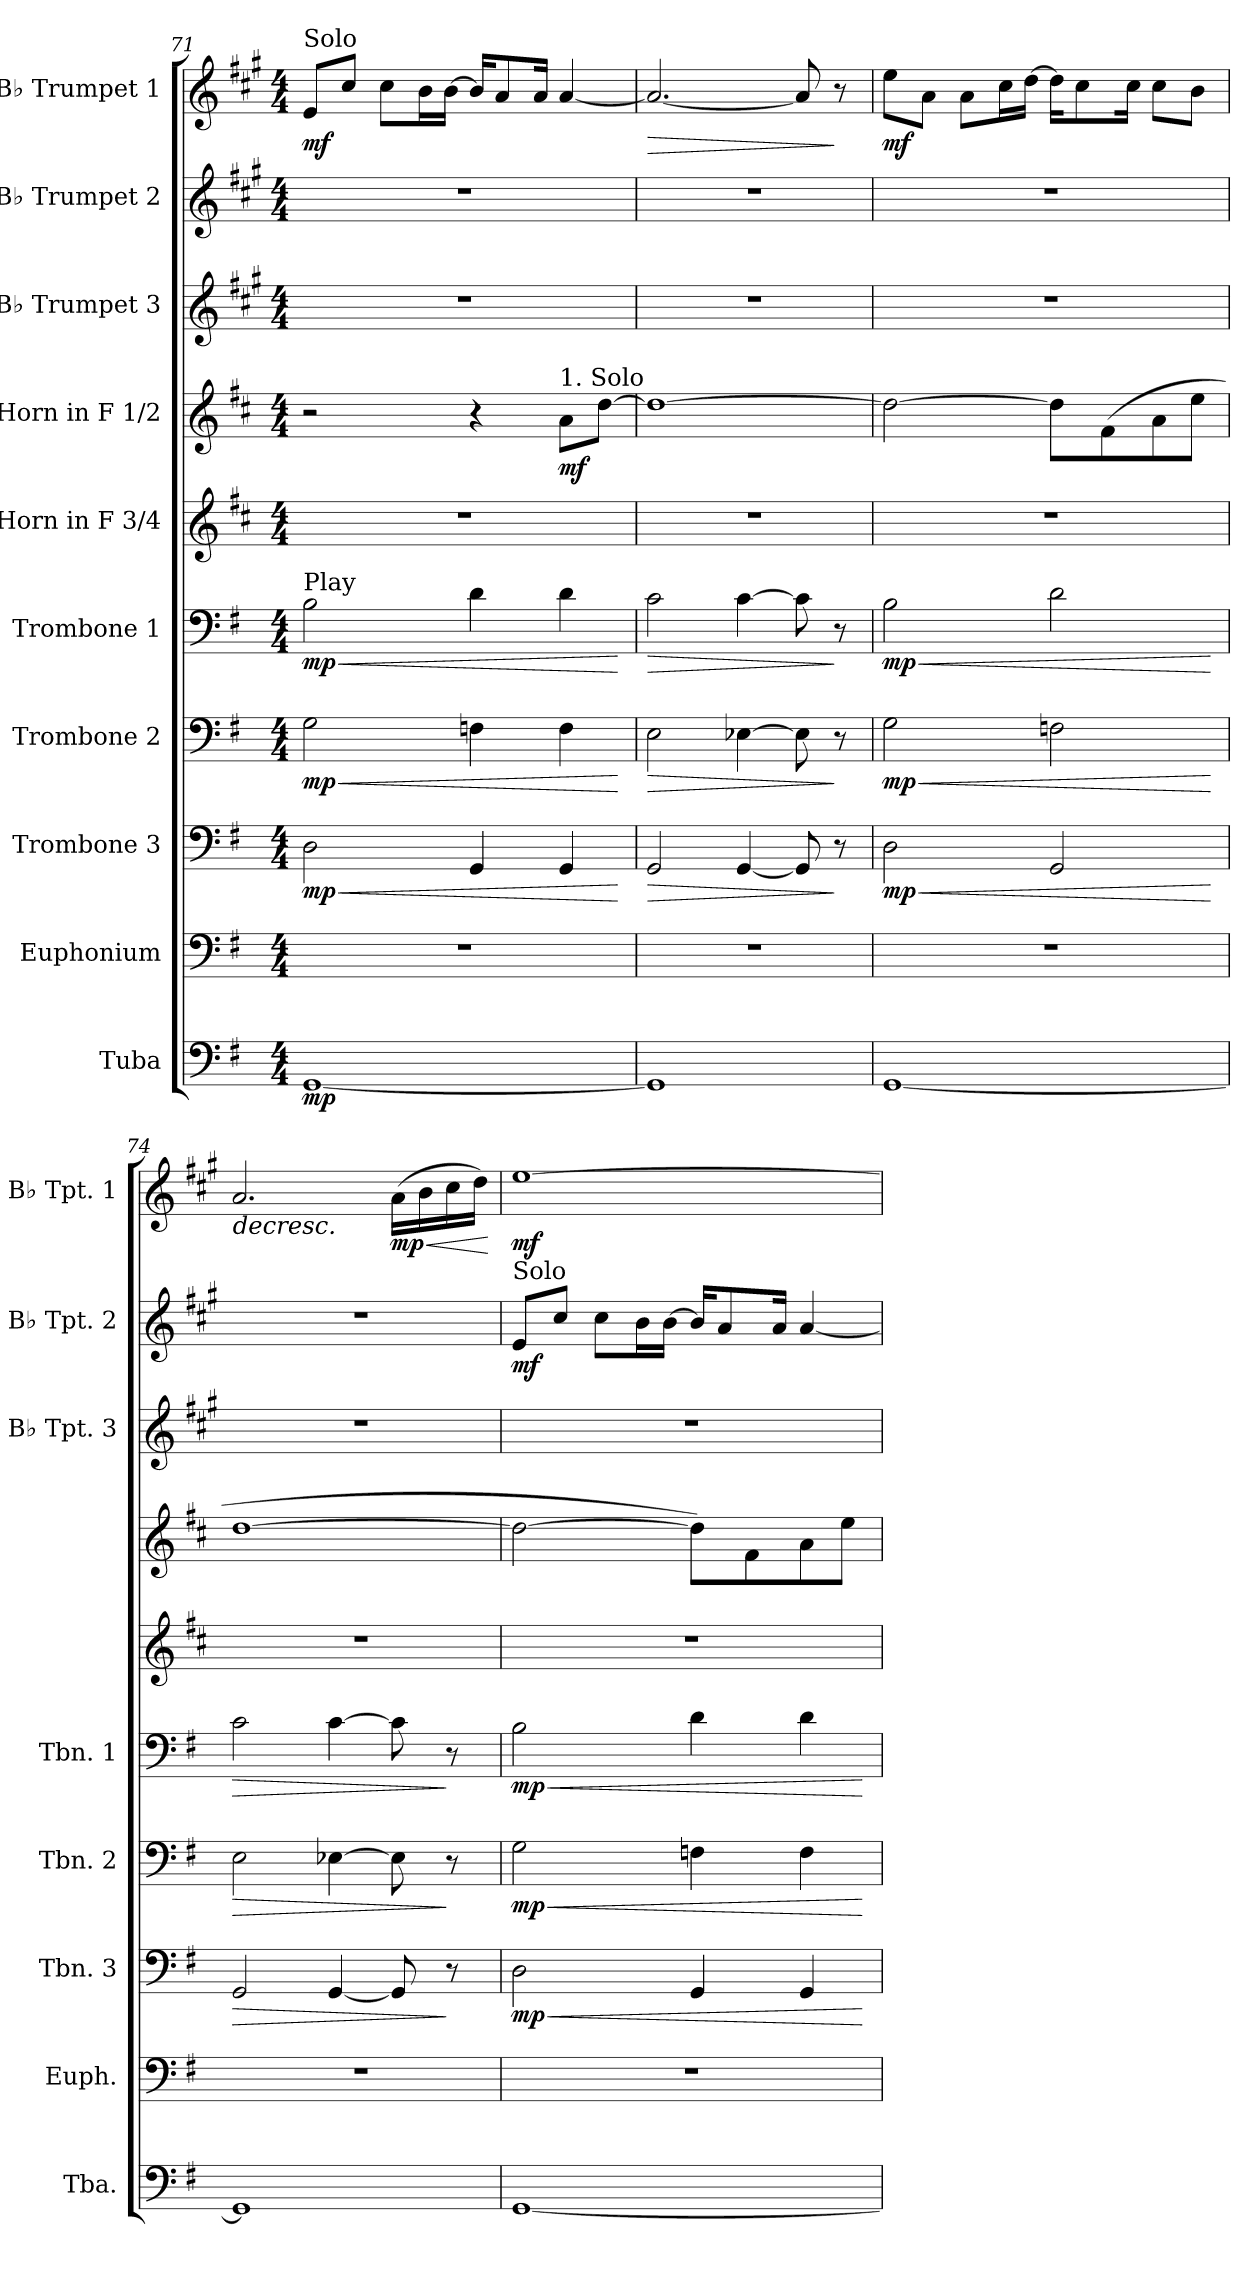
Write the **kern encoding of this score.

**kern	**dynam	**kern	**kern	**dynam	**kern	**dynam	**kern	**dynam	**kern	**kern	**dynam	**kern	**kern	**dynam	**kern	**dynam
*part10	*part10	*part9	*part8	*part8	*part7	*part7	*part6	*part6	*part5	*part4	*part4	*part3	*part2	*part2	*part1	*part1
*staff10	*staff10	*staff9	*staff8	*staff8	*staff7	*staff7	*staff6	*staff6	*staff5	*staff4	*staff4	*staff3	*staff2	*staff2	*staff1	*staff1
*I"Tuba	*	*I"Euphonium	*I"Trombone 3	*	*I"Trombone 2	*	*I"Trombone 1	*	*I"Horn in F 3/4	*I"Horn in F 1/2	*	*I"B♭ Trumpet 3	*I"B♭ Trumpet 2	*	*I"B♭ Trumpet 1	*
*I'Tba.	*	*I'Euph.	*I'Tbn. 3	*	*I'Tbn. 2	*	*I'Tbn. 1	*	*	*	*	*I'B♭ Tpt. 3	*I'B♭ Tpt. 2	*	*I'B♭ Tpt. 1	*
*clefF4	*	*clefF4	*clefF4	*	*clefF4	*	*clefF4	*	*clefG2	*clefG2	*	*clefG2	*clefG2	*	*clefG2	*
*	*	*	*	*	*	*	*	*	*ITrd4c7	*ITrd4c7	*	*ITrd1c2	*ITrd1c2	*	*ITrd1c2	*
*k[f#]	*	*k[f#]	*k[f#]	*	*k[f#]	*	*k[f#]	*	*k[f#]	*k[f#]	*	*k[f#]	*k[f#]	*	*k[f#]	*
*M4/4	*	*M4/4	*M4/4	*	*M4/4	*	*M4/4	*	*M4/4	*M4/4	*	*M4/4	*M4/4	*	*M4/4	*
=71	=71	=71	=71	=71	=71	=71	=71	=71	=71	=71	=71	=71	=71	=71	=71	=71
!	!	!	!	!	!	!	!	!	!	!	!	!	!	!	!LO:TX:a:t=Solo	!
!	!	!	!	!	!	!	!LO:TX:a:t=Play	!	!	!	!	!	!	!	!	!
!	!LO:DY:b	!	!	!LO:HP:b	!	!LO:HP:b	!	!LO:HP:b	!	!	!	!	!	!	!	!
!	!	!	!	!LO:DY:n=1:b	!	!LO:DY:n=1:b	!	!LO:DY:n=1:b	!	!	!	!	!	!	!	!LO:DY:b
[1GG	mp	1r	2D\	< mp	2G\	< mp	2B\	< mp	1r	2r	.	1r	1r	.	8d/L	mf
.	.	.	.	.	.	.	.	.	.	.	.	.	.	.	8b/J	.
.	.	.	.	.	.	.	.	.	.	.	.	.	.	.	8b\L	.
.	.	.	.	.	.	.	.	.	.	.	.	.	.	.	16a\L	.
.	.	.	.	.	.	.	.	.	.	.	.	.	.	.	[16a\JJ	.
.	.	.	4GG/	.	4Fn\	.	4d\	.	.	4r	.	.	.	.	16a/KL]	.
.	.	.	.	.	.	.	.	.	.	.	.	.	.	.	8g/	.
.	.	.	.	.	.	.	.	.	.	.	.	.	.	.	16g/Jk	.
!	!	!	!	!	!	!	!	!	!	!LO:TX:a:t=1. Solo	!	!	!	!	!	!
!	!	!	!	!	!	!	!	!	!	!	!LO:DY:b	!	!	!	!	!
.	.	.	4GG/	.	4F\	.	4d\	.	.	8d\L	mf	.	.	.	[4g/	.
.	.	.	.	.	.	.	.	.	.	[8g\J	.	.	.	.	.	.
.	.	.	.	[	.	[	.	[	.	.	.	.	.	.	.	.
=72	=72	=72	=72	=72	=72	=72	=72	=72	=72	=72	=72	=72	=72	=72	=72	=72
!	!	!	!	!LO:HP:b	!	!LO:HP:b	!	!LO:HP:b	!	!	!	!	!	!	!	!LO:HP:b
1GG]	.	1r	2GG/	>	2E\	>	2c\	>	1r	1g_	.	1r	1r	.	2.g/_	>
.	.	.	[4GG/	.	[4E-X\	.	[4c\	.	.	.	.	.	.	.	.	.
.	.	.	8GG/]	.	8E-\]	.	8c\]	.	.	.	.	.	.	.	8g/]	.
.	.	.	8r	]	8r	]	8r	]	.	.	.	.	.	.	8r	]
=73	=73	=73	=73	=73	=73	=73	=73	=73	=73	=73	=73	=73	=73	=73	=73	=73
!	!	!	!	!LO:HP:b	!	!LO:HP:b	!	!LO:HP:b	!	!	!	!	!	!	!	!
!	!	!	!	!LO:DY:n=1:b	!	!LO:DY:n=1:b	!	!LO:DY:n=1:b	!	!	!	!	!	!	!	!LO:DY:b
[1GG	.	1r	2D\	< mp	2G\	< mp	2B\	< mp	1r	2g\_	.	1r	1r	.	8dd\L	mf
.	.	.	.	.	.	.	.	.	.	.	.	.	.	.	8g\J	.
.	.	.	.	.	.	.	.	.	.	.	.	.	.	.	8g\L	.
.	.	.	.	.	.	.	.	.	.	.	.	.	.	.	16b\L	.
.	.	.	.	.	.	.	.	.	.	.	.	.	.	.	[16cc\JJ	.
.	.	.	2GG/	.	2Fn\	.	2d\	.	.	8g\L]	.	.	.	.	16cc\KL]	.
.	.	.	.	.	.	.	.	.	.	.	.	.	.	.	8b\	.
.	.	.	.	.	.	.	.	.	.	(>8B\	.	.	.	.	.	.
.	.	.	.	.	.	.	.	.	.	.	.	.	.	.	16b\Jk	.
.	.	.	.	.	.	.	.	.	.	8d\	.	.	.	.	8b\L	.
.	.	.	.	.	.	.	.	.	.	8a\J	.	.	.	.	8a\J	.
.	.	.	.	[	.	[	.	[	.	.	.	.	.	.	.	.
!!LO:PB:g=z
=74	=74	=74	=74	=74	=74	=74	=74	=74	=74	=74	=74	=74	=74	=74	=74	=74
!	!	!	!	!LO:HP:b	!	!LO:HP:b	!	!LO:HP:b	!	!	!	!	!	!	!	!LO:HP:b
1GG]	.	1r	2GG/	>	2E\	>	2c\	>	1r	[1g	.	1r	1r	.	2.g/	>
.	.	.	[4GG/	.	[4E-X\	.	[4c\	.	.	.	.	.	.	.	.	.
!	!	!	!	!	!	!	!	!	!	!	!	!	!	!	!	!LO:HP:b
!	!	!	!	!	!	!	!	!	!	!	!	!	!	!	!	!LO:DY:n=1:b
.	.	.	8GG/]	.	8E-\]	.	8c\]	.	.	.	.	.	.	.	(>16g\LL	< mp
.	.	.	.	.	.	.	.	.	.	.	.	.	.	.	16a\	]
.	.	.	8r	]	8r	]	8r	]	.	.	.	.	.	.	16b\	.
.	.	.	.	.	.	.	.	.	.	.	.	.	.	.	16cc\JJ)	.
.	.	.	.	.	.	.	.	.	.	.	.	.	.	.	.	[
=75	=75	=75	=75	=75	=75	=75	=75	=75	=75	=75	=75	=75	=75	=75	=75	=75
!	!	!	!	!	!	!	!	!	!	!	!	!	!LO:TX:a:t=Solo	!	!	!
!	!	!	!	!LO:HP:b	!	!LO:HP:b	!	!LO:HP:b	!	!	!	!	!	!	!	!
!	!	!	!	!LO:DY:n=1:b	!	!LO:DY:n=1:b	!	!LO:DY:n=1:b	!	!	!	!	!	!LO:DY:b	!	!LO:DY:b
[1GG	.	1r	2D\	< mp	2G\	< mp	2B\	< mp	1r	2g\_	.	1r	8d/L	mf	[1dd	mf
.	.	.	.	.	.	.	.	.	.	.	.	.	8b/J	.	.	.
.	.	.	.	.	.	.	.	.	.	.	.	.	8b\L	.	.	.
.	.	.	.	.	.	.	.	.	.	.	.	.	16a\L	.	.	.
.	.	.	.	.	.	.	.	.	.	.	.	.	[16a\JJ	.	.	.
.	.	.	4GG/	.	4Fn\	.	4d\	.	.	8g\L])	.	.	16a/KL]	.	.	.
.	.	.	.	.	.	.	.	.	.	.	.	.	8g/	.	.	.
.	.	.	.	.	.	.	.	.	.	8B\	.	.	.	.	.	.
.	.	.	.	.	.	.	.	.	.	.	.	.	16g/Jk	.	.	.
.	.	.	4GG/	.	4F\	.	4d\	.	.	8d\	.	.	[4g/	.	.	.
.	.	.	.	.	.	.	.	.	.	8a\J	.	.	.	.	.	.
.	.	.	.	[	.	[	.	[	.	.	.	.	.	.	.	.
=	=	=	=	=	=	=	=	=	=	=	=	=	=	=	=	=
*-	*-	*-	*-	*-	*-	*-	*-	*-	*-	*-	*-	*-	*-	*-	*-	*-
